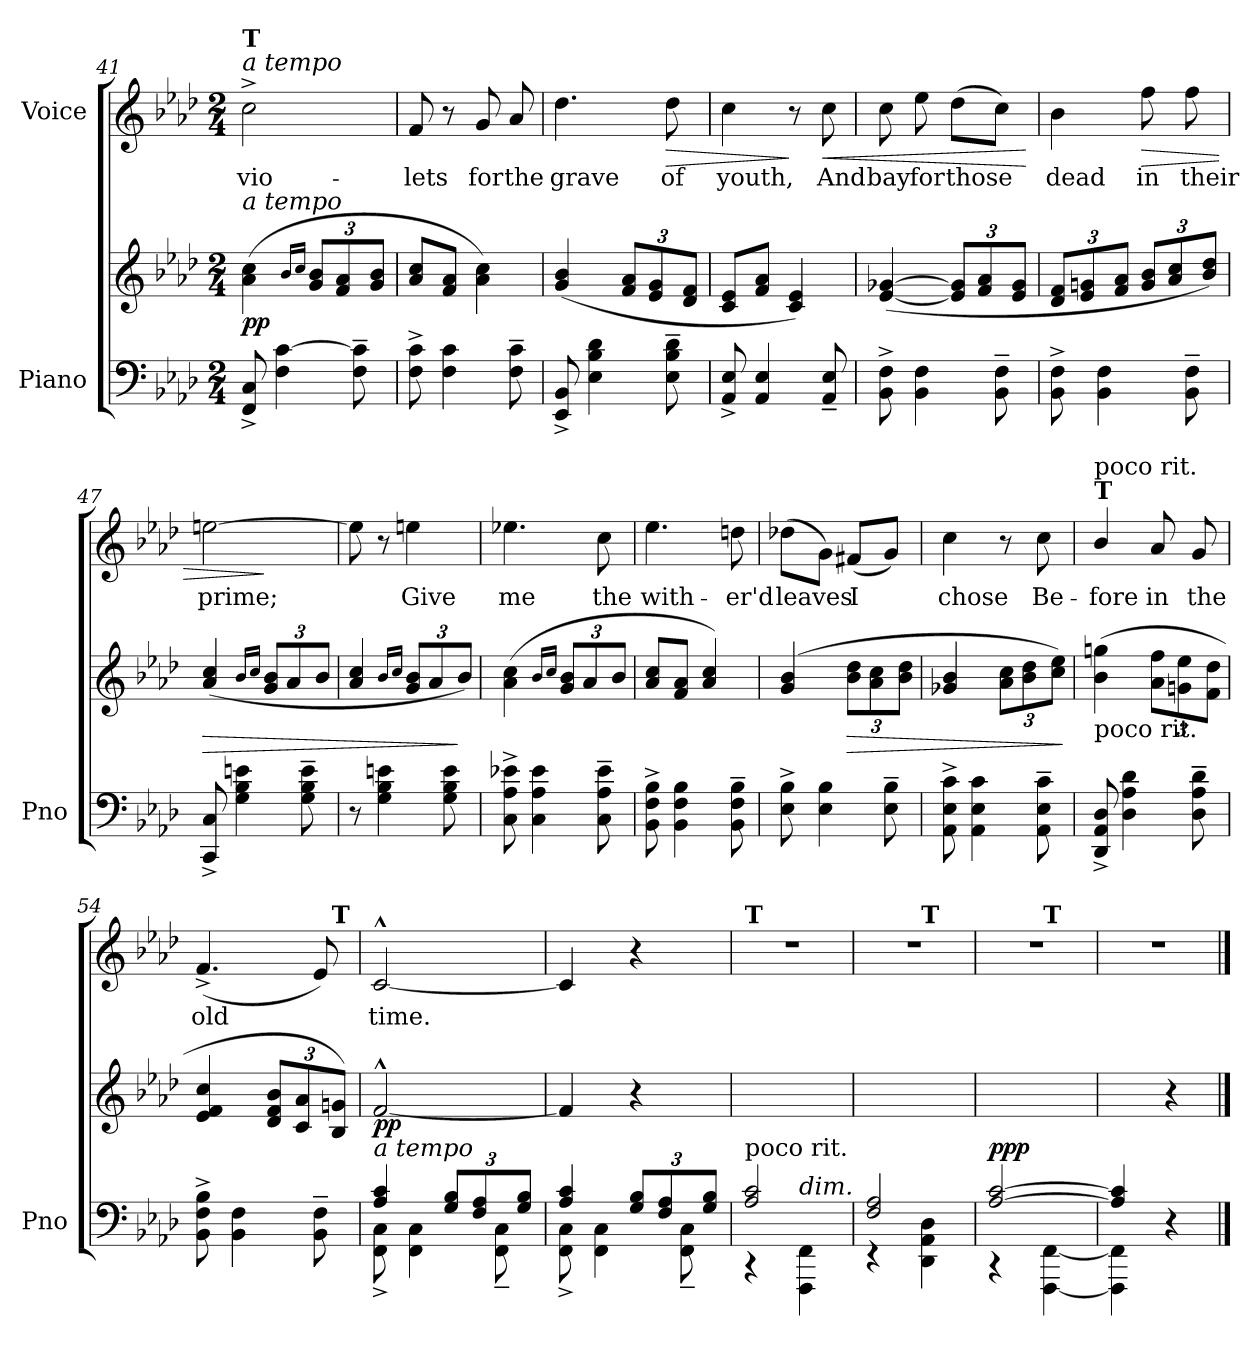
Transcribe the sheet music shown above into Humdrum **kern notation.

**kern	**kern	**dynam	**kern	**text	**dynam
*part2	*part2	*part2	*part1	*part1	*part1
*staff3	*staff2	*staff2/3	*staff1	*staff1	*staff1
*I"Piano	*	*	*I"Voice	*	*
*I'Pno	*	*	*	*	*
!!LO:LB:g=z
*clefF4	*clefG2	*	*clefG2	*	*
*k[b-e-a-d-]	*k[b-e-a-d-]	*	*k[b-e-a-d-]	*	*
*M2/4	*M2/4	*	*M2/4	*	*
=41	=41	=41	=41	=41	=41
!	!	!	!LO:TX:a:i:t=a tempo	!	!
!	!	!	!LO:TX:a:B:t=T	!	!
!	!LO:TX:a:i:t=a tempo	!	!	!	!
!	!	!LO:DY:b	!	!LO:LY:b	!
8FF/^ 8C/^	(<4a-\ 4cc\	pp	2cc^\	vio-	.
4F\ [4c\	.	.	.	.	.
.	16qb-/LL	.	.	.	.
.	16qcc/JJ	.	.	.	.
*	*Xbrackettup	*	*	*	*
.	12g/ 12b-/L	.	.	.	.
.	12f/ 12a-/	.	.	.	.
8F\~ 8c\]~	.	.	.	.	.
.	12g/ 12b-/J	.	.	.	.
=42	=42	=42	=42	=42	=42
!	!	!	!	!LO:LY:b	!
8F\^ 8c\^	8a-/ 8cc/L	.	8f/	-lets	.
4F\ 4c\	8f/ 8a-/J	.	8r	.	.
!	!	!	!	!LO:LY:b	!
.	4a-\ 4cc\)	.	8g/	for	.
!	!	!	!	!LO:LY:b	!
8F\~ 8c\~	.	.	8a-/	the	.
=43	=43	=43	=43	=43	=43
!	!	!	!	!LO:LY:b	!
8EE-/^ 8BB-/^	(<4g/ 4b-/	.	4.dd-\	grave	.
4E-\ 4B-\ 4d-\	.	.	.	.	.
.	12f/ 12a-/L	.	.	.	.
.	12e-/ 12g/	.	.	.	.
!	!	!	!	!LO:LY:b	!LO:HP:b
8E-\~ 8B-\~ 8d-\~	.	.	8dd-\	of	>
.	12d-/ 12f/J	.	.	.	.
=44	=44	=44	=44	=44	=44
!	!	!	!	!LO:LY:b	!
8AA-/^ 8E-/^	8c/ 8e-/L	.	4cc\	youth,	.
4AA-/ 4E-/	8f/ 8a-/J	.	.	.	.
.	4c/ 4e-/)	.	8r	.	]
!	!	!	!	!LO:LY:b	!LO:HP:b
8AA-/~ 8E-/~	.	.	8cc\	And	<
!!LO:PB:g=z
=45	=45	=45	=45	=45	=45
!	!	!	!	!LO:LY:b	!
8BB-\^ 8F\^	(<[4e-/ [4g-X/	.	8cc\	bay	.
!	!	!	!	!LO:LY:b	!
4BB-\ 4F\	.	.	8ee-\	for	.
!	!	!	!	!LO:LY:b	!
.	12e-/] 12g-/]L	.	(>8dd-\L	those	.
.	12f/ 12a-/	.	.	.	.
8BB-\~ 8F\~	.	.	8cc\J)	.	.
.	12e-/ 12g-/J	.	.	.	.
.	.	.	.	.	[
=46	=46	=46	=46	=46	=46
!	!	!	!	!LO:LY:b	!
8BB-\^ 8F\^	12d-/ 12f/L	.	4b-\	dead	.
.	12e-/ 12gn/	.	.	.	.
4BB-\ 4F\	.	.	.	.	.
.	12f/ 12a-/J	.	.	.	.
!	!	!	!	!LO:LY:b	!LO:HP:b
.	12g/ 12b-/L	.	8ff\	in	>
.	12a-/ 12cc/	.	.	.	.
!	!	!	!	!LO:LY:b	!
8BB-\~ 8F\~	.	.	8ff\	their	.
.	12b-/ 12dd-/J)	.	.	.	.
=47	=47	=47	=47	=47	=47
!	!	!LO:HP:b	!	!LO:LY:b	!
*	*	*	*^	*	*
8CC/^ 8C/^	(<4a-/ 4cc/	>	[2een\	4rcyy	prime;	.
4G\ 4B-\ 4en\	.	.	.	.	.	.
.	16qb-/LL	.	.	.	.	.
.	16qcc/JJ	.	.	.	.	.
.	12g/ 12b-/L	.	.	4reyy	.	]
.	12a-/	.	.	.	.	.
8G\~ 8B-\~ 8e\~	.	.	.	.	.	.
.	12b-/J	.	.	.	.	.
*	*	*	*v	*v	*	*
!!LO:LB:g=z
=48	=48	=48	=48	=48	=48
8r	4a-/ 4cc/	.	8ee\]	.	.
4G\ 4B-\ 4en\	.	.	8r	.	.
.	16qb-/LL	.	.	.	.
.	16qcc/JJ	.	.	.	.
!	!	!	!	!LO:LY:b	!
.	12g/ 12b-/L	.	4een\	Give	.
.	12a-/	.	.	.	.
8G\ 8B-\ 8e\	.	.	.	.	.
.	12b-/J)	]	.	.	.
=49	=49	=49	=49	=49	=49
*	*^	*	*	*	*
!	!	!	!	!	!LO:LY:b	!
8C\^ 8A-\^ 8e-X\^	(<4a-\ 4cc\	4ryy	.	4.ee-X\	me	.
4C\ 4A-\ 4e-\	.	.	.	.	.	.
.	16qb-/LL	.	.	.	.	.
.	16qcc/JJ	.	.	.	.	.
.	12g/ 12b-/L	8rgyy	.	.	.	.
.	12a-/	.	.	.	.	.
!	!	!	!	!	!LO:LY:b	!
8C\~ 8A-\~ 8e-\~	.	8ryy	.	8cc\	the	.
.	12b-/J	.	.	.	.	.
*	*v	*v	*	*	*	*
=50	=50	=50	=50	=50	=50
!	!	!	!	!LO:LY:b	!
8BB-\^ 8F\^ 8B-\^	8a-/ 8cc/L	.	4.ee-\	with-	.
4BB-\ 4F\ 4B-\	8f/ 8a-/J	.	.	.	.
.	4a-/ 4cc/)	.	.	.	.
!	!	!	!	!LO:LY:b	!
8BB-\~ 8F\~ 8B-\~	.	.	8ddn\	-er'd	.
=51	=51	=51	=51	=51	=51
*	*^	*	*	*	*
!	!	!	!	!	!LO:LY:b	!
8E-\^ 8B-\^	(>4g/ 4b-/	16rcyy	.	(>8dd-X\L	leaves	.
.	.	4..ryy	.	.	.	.
4E-\ 4B-\	.	.	.	8g\J)	.	.
!	!	!	!LO:HP:b	!	!LO:LY:b	!
.	12b-\ 12dd-\L	.	>	(<8f#X/L	I	.
.	12a-\ 12cc\	.	.	.	.	.
8E-\~ 8B-\~	.	.	.	8g/J)	.	.
.	12b-\ 12dd-\J	.	.	.	.	.
*	*v	*v	*	*	*	*
!!LO:LB:g=z
=52	=52	=52	=52	=52	=52
!	!	!	!	!LO:LY:b	!
8AA-\^ 8E-\^ 8c\^	4g-X/ 4b-/	.	4cc\	chose	.
4AA-\ 4E-\ 4c\	.	.	.	.	.
.	12a-\ 12cc\L	.	8r	.	.
.	12b-\ 12dd-\	.	.	.	.
!	!	!	!	!LO:LY:b	!
8AA-\~ 8E-\~ 8c\~	.	.	8cc\	Be-	.
.	12cc\ 12ee-\J)	.	.	.	.
.	.	]	.	.	.
=53	=53	=53	=53	=53	=53
!	!	!	!LO:TX:a:B:t=T	!	!
!	!	!	!LO:TX:a:t=poco rit.	!	!
!	!LO:TX:b:t=poco rit.	!	!	!	!
!	!	!	!	!LO:LY:b	!
8DD-/^ 8AA-/^ 8D-/^	(>4b-\ 4ggn\	.	4b-/	-fore	.
4D-\ 4A-\ 4d-\	.	.	.	.	.
!	!	!	!	!LO:LY:b	!
.	12a-\ 12ff\L	.	8a-/	in	.
.	12gn\ 12ee-\	.	.	.	.
!	!	!	!	!LO:LY:b	!
8D-\~ 8A-\~ 8d-\~	.	.	8g/	the	.
.	12f\ 12dd-\J	.	.	.	.
=54	=54	=54	=54	=54	=54
!	!	!	!LO:TX:a:B:t=T	!	!
!	!	!	!	!LO:LY:b	!
*	*	*	*^	*	*
8BB-\^ 8F\^ 8B-\^	4e-/ 4f/ 4cc/	.	(<4.f^/	3ryy	old	.
4BB-\ 4F\	.	.	.	.	.	.
.	12d-/ 12f/ 12b-/L	.	.	.	.	.
.	12c/ 12a-/	.	.	12ryy	.	.
8BB-\~ 8F\~	.	.	8e-/)	.	.	.
!	!	!	!	!LO:TX:a:B:t=T	!	!
.	12B-/ 12gn/J)	.	.	12ryy	.	.
=55	=55	=55	=55	=55	=55	=55
*^	*	*	*	*	*	*
!	!	!	!	!LO:TX:a:i:t=a tempo	!	!	!
!	!	!	!	!LO:TX:a:B:t=T	!	!	!
!	!	!LO:TX:b:i:t=a tempo	!	!	!	!	!
!	!	!	!LO:DY:b	!	!	!LO:LY:b	!
*	*	*	*	*v	*v	*	*
4A-/ 4c/	8FF\^ 8C\^	[2f^^/	pp	[2c^^/	time.	.
.	4FF\ 4C\	.	.	.	.	.
*Xbrackettup	*	*	*	*	*	*
12G/ 12B-/L	.	.	.	.	.	.
12F/ 12A-/	.	.	.	.	.	.
.	8FF\~ 8C\~	.	.	.	.	.
12G/ 12B-/J	.	.	.	.	.	.
!!LO:LB:g=z
=56	=56	=56	=56	=56	=56	=56
4A-/ 4c/	8FF\^ 8C\^	4f/]	.	4c/]	.	.
.	4FF\ 4C\	.	.	.	.	.
12G/ 12B-/L	.	4r	.	4r	.	.
12F/ 12A-/	.	.	.	.	.	.
.	8FF\~ 8C\~	.	.	.	.	.
12G/ 12B-/J	.	.	.	.	.	.
=57	=57	=57	=57	=57	=57	=57
!	!	!	!	!LO:TX:a:B:t=T	!	!
!LO:TX:a:t=poco rit.	!	!	!	!	!	!
2A-/ 2c/	4rCC	2ryy	.	2r	.	.
!	!LO:TX:a:i:t=dim.	!	!	!	!	!
.	4FFF\ 4FF\	.	.	.	.	.
=58	=58	=58	=58	=58	=58	=58
*	*	*	*	*^	*	*
2F/ 2A-/	4rEE	2ryy	.	2r	4ryy	.	.
!	!	!	!	!	!LO:TX:a:B:t=T	!	!
.	4DD-\ 4AA-\ 4D-\	.	.	.	4ryy	.	.
=59	=59	=59	=59	=59	=59	=59	=59
!	!	!	!LO:DY:a=2	!	!	!	!
[2A-/ [2c/	4rCC	2ryy	ppp	2r	4ryy	.	.
!	!	!	!	!	!LO:TX:a:B:t=T	!	!
.	[4FFF\ [4FF\	.	.	.	4ryy	.	.
*	*	*	*	*v	*v	*	*
=60	=60	=60	=60	=60	=60	=60
4A-/] 4c/]	4FFF\] 4FF\]	4ryy	.	2r	.	.
4ryy	4r	4r	.	.	.	.
*v	*v	*	*	*	*	*
==	==	==	==	==	==
*-	*-	*-	*-	*-	*-
